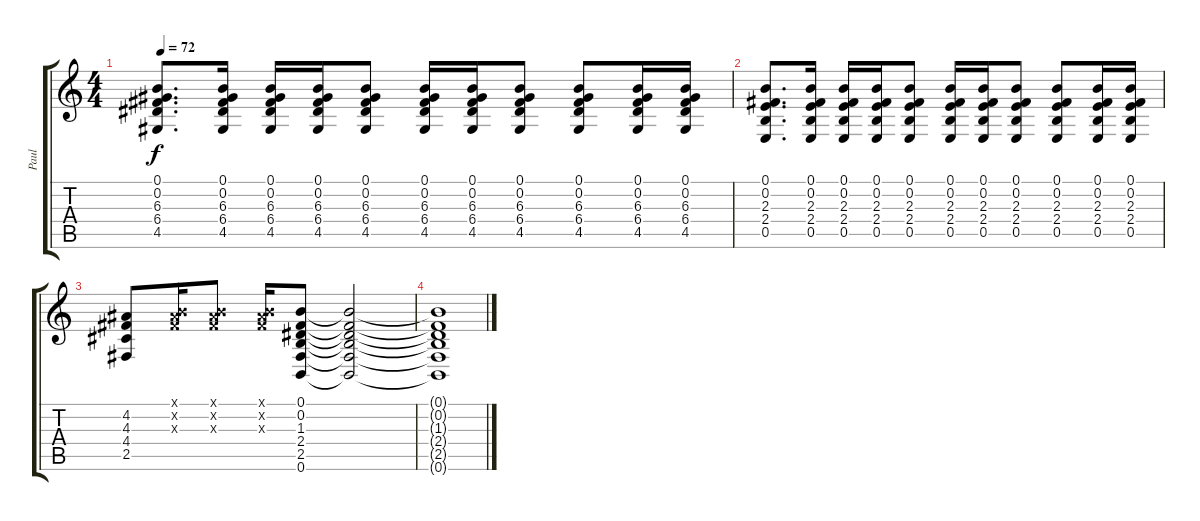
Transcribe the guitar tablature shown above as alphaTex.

\track ("Paul" "Paul") {instrument acousticguitarnylon}
\staff {score tabs}
\tuning (B3 Gb3 D3 A2 E2 B1) {hide}
\ts (4 4)
\tempo 72
\clef g2
\ks c
(0.1 0.2 6.3 6.4 4.5).8{d dy f} (0.1 0.2 6.3 6.4 4.5).16 (0.1 0.2 6.3 6.4 4.5).16 (0.1 0.2 6.3 6.4 4.5).16 (0.1 0.2 6.3 6.4 4.5).8 (0.1 0.2 6.3 6.4 4.5).16 (0.1 0.2 6.3 6.4 4.5).16 (0.1 0.2 6.3 6.4 4.5).8 (0.1 0.2 6.3 6.4 4.5).8 (0.1 0.2 6.3 6.4 4.5).16 (0.1 0.2 6.3 6.4 4.5).16 |
(0.1 0.2 2.3 2.4 0.5).8{d} (0.1 0.2 2.3 2.4 0.5).16 (0.1 0.2 2.3 2.4 0.5).16 (0.1 0.2 2.3 2.4 0.5).16 (0.1 0.2 2.3 2.4 0.5).8 (0.1 0.2 2.3 2.4 0.5).16 (0.1 0.2 2.3 2.4 0.5).16 (0.1 0.2 2.3 2.4 0.5).8 (0.1 0.2 2.3 2.4 0.5).8 (0.1 0.2 2.3 2.4 0.5).16 (0.1 0.2 2.3 2.4 0.5).16 |
(4.2 4.3 4.4 2.5).8 (0.1{x} 4.2{x} 4.3{x}).16 (0.1{x} 4.2{x} 4.3{x}).8 (0.1{x} 4.2{x} 4.3{x}).16 (0.1 0.2 1.3 2.4 2.5 0.6).8 (0.1{t} 0.2{t} 1.3{t} 2.4{t} 2.5{t} 0.6{t}).2 |
(0.1{t} 0.2{t} 1.3{t} 2.4{t} 2.5{t} 0.6{t}).1
